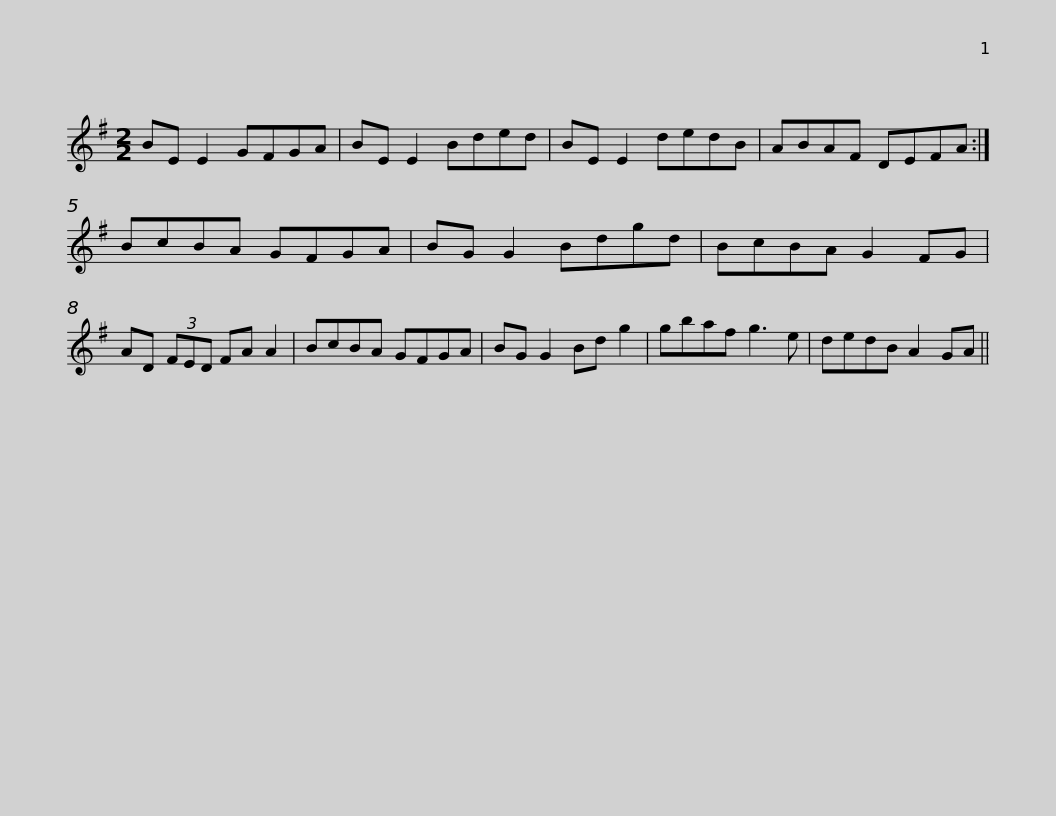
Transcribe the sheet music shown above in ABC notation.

X:1
L:1/8
M:2/2
I:linebreak $
K:Emin
V:1 treble
V:1
 BE E2 GFGA | BE E2 Bded | BE E2 dedB | ABAF DEFA :| BcBA GFGA | %5
 BG G2 Bdgd |$ BcBA G2 FG | AD (3FED FA A2 | BcBA GFGA | BG G2 Bd g2 | %10
 gbaf g3 e | dedB A2 GA || %12
